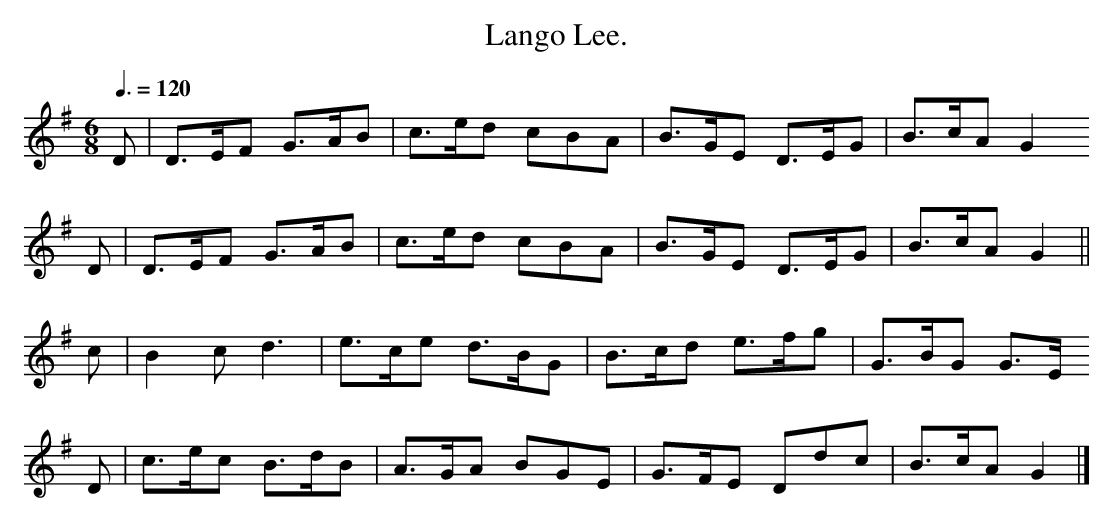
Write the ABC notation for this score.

X:1
T:Lango Lee.
M:6/8
L:1/8
Q:3/8=120
K:G major
D|D>EF G>AB|c>ed cBA |B>GE D>EG|B>cA G2
D|D>EF G>AB|c>ed cBA |B>GE D>EG|B>cA G2||
c|B2c  d3  |e>ce d>BG|B>cd e>fg|G>BG G>E
D|c>ec B>dB|A>GA BGE |G>FE Ddc |B>cA G2|]
